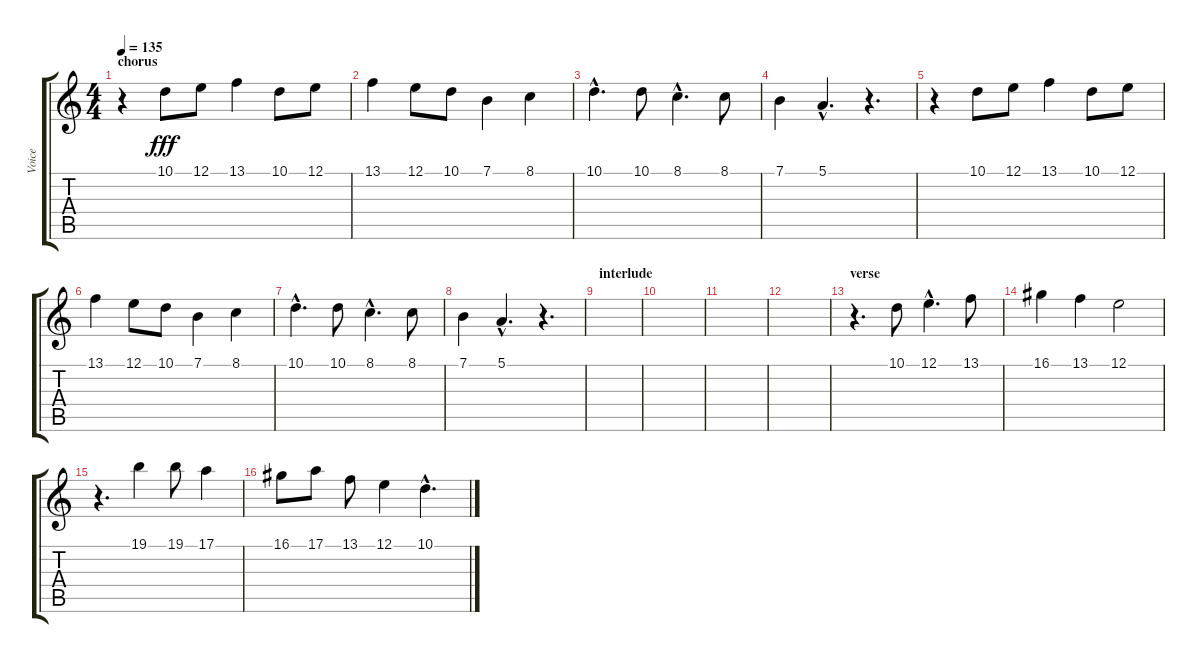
\track ("Voice" "Voice") {instrument choiraahs}
\staff {score tabs}
\tuning (E4 B3 G3 D3 A2 E2) {hide}
\ts (4 4)
\section ("" "chorus")
\tempo 135
\clef g2
\ks c
r.4{dy fff} 10.1.8 12.1.8 13.1.4 10.1.8 12.1.8 |
13.1.4 12.1.8 10.1.8 7.1.4 8.1.4 |
10.1{hac}.4{d} 10.1.8 8.1{hac}.4{d} 8.1.8 |
7.1.4 5.1{hac}.4{d} r.4{d} |
r.4 10.1.8 12.1.8 13.1.4 10.1.8 12.1.8 |
13.1.4 12.1.8 10.1.8 7.1.4 8.1.4 |
10.1{hac}.4{d} 10.1.8 8.1{hac}.4{d} 8.1.8 |
7.1.4 5.1{hac}.4{d} r.4{d} |
\section ("" "interlude")
|
|
|
|
\section ("" "verse")
r.4{d} 10.1.8 12.1{hac}.4{d} 13.1.8 |
16.1.4 13.1.4 12.1.2 |
r.4{d} 19.1.4 19.1.8 17.1.4 |
16.1.8 17.1.8 13.1.8 12.1.4 10.1{hac}.4{d}
